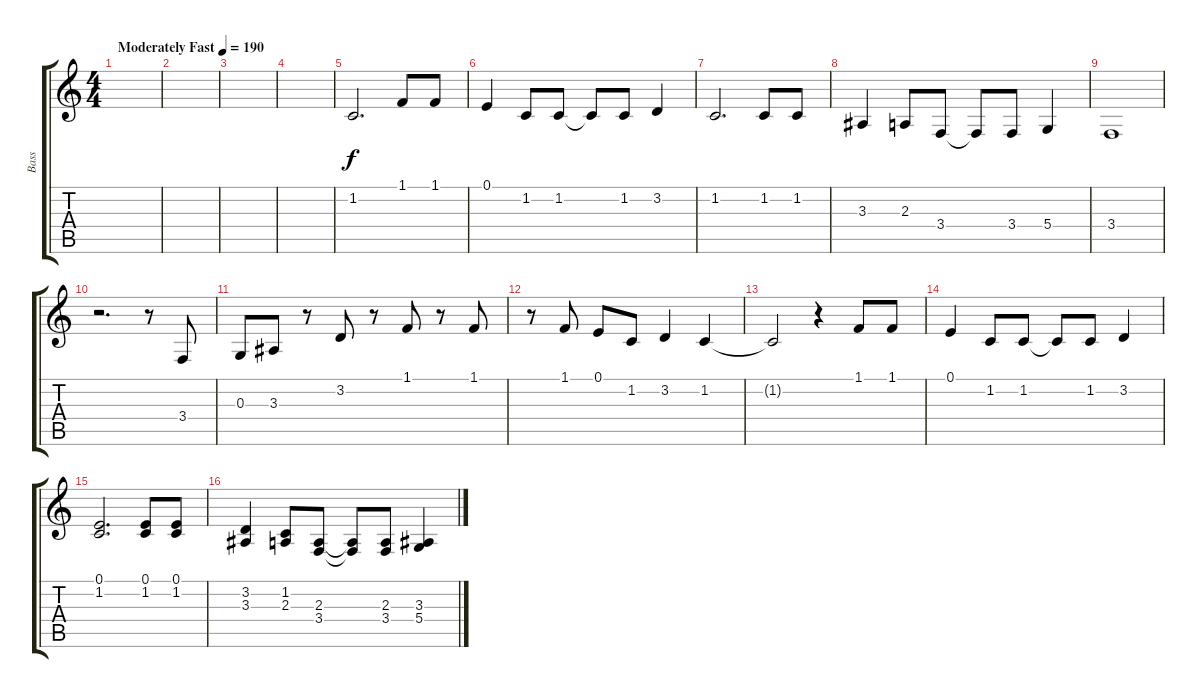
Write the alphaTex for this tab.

\track ("Bass" "Bass") {instrument voiceoohs}
\staff {score tabs}
\tuning (E4 B3 G3 D3 A2 E2) {hide}
\ts (4 4)
\tempo (190 "Moderately Fast")
\clef g2
\ks c
|
|
|
|
1.2.2{d} 1.1.8 1.1.8 |
0.1.4 1.2.8 1.2.8 1.2{t}.8 1.2.8 3.2.4 |
1.2.2{d} 1.2.8 1.2.8 |
3.3.4 2.3.8 3.4.8 3.4{t}.8 3.4.8 5.4.4 |
3.4.1 |
r.2{d} r.8 3.4.8 |
0.3.8 3.3.8 r.8 3.2.8 r.8 1.1.8 r.8 1.1.8 |
r.8 1.1.8 0.1.8 1.2.8 3.2.4 1.2.4 |
1.2{t}.2 r.4 1.1.8 1.1.8 |
0.1.4 1.2.8 1.2.8 1.2{t}.8 1.2.8 3.2.4 |
(0.1 1.2).2{d} (0.1 1.2).8 (0.1 1.2).8 |
(3.2 3.3).4 (1.2 2.3).8 (2.3 3.4).8 (2.3{t} 3.4{t}).8 (2.3 3.4).8 (3.3 5.4).4
